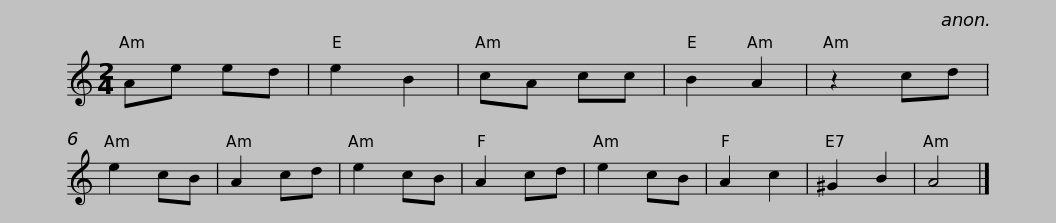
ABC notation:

X:1
L:1/8
M:2/4
I:linebreak $
K:C
V:1 treble
V:1
 Ae ed | e2 B2 | cA cc | B2 A2 | z2 cd | %5
 e2 cB | A2 cd | e2 cB | A2 cd | e2 cB | %10
 A2 c2 | ^G2 B2 | A4 |] %13
